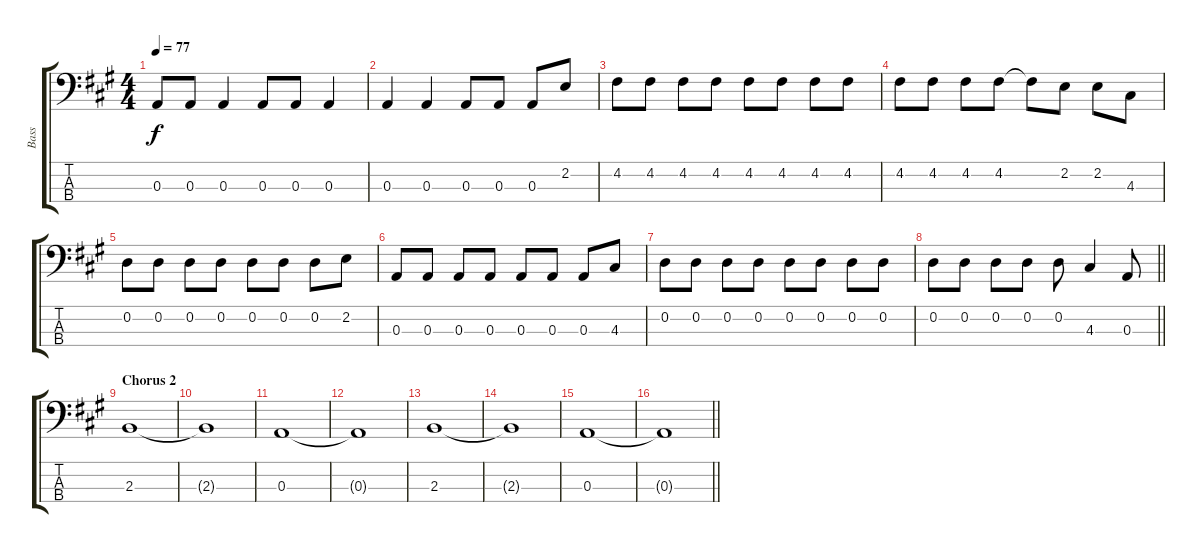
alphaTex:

\track ("Bass" "Bass") {instrument electricbassfinger}
\staff {score tabs}
\tuning (G2 D2 A1 E1) {hide}
\ts (4 4)
\tempo 77
\clef f4
\ks a
0.3.8{dy f} 0.3.8 0.3.4 0.3.8 0.3.8 0.3.4 |
0.3.4 0.3.4 0.3.8 0.3.8 0.3.8 2.2.8 |
4.2.8 4.2.8 4.2.8 4.2.8 4.2.8 4.2.8 4.2.8 4.2.8 |
4.2.8 4.2.8 4.2.8 4.2.8 4.2{t}.8 2.2.8 2.2.8 4.3.8 |
0.2.8 0.2.8 0.2.8 0.2.8 0.2.8 0.2.8 0.2.8 2.2.8 |
0.3.8 0.3.8 0.3.8 0.3.8 0.3.8 0.3.8 0.3.8 4.3.8 |
0.2.8 0.2.8 0.2.8 0.2.8 0.2.8 0.2.8 0.2.8 0.2.8 |
\barLineRight lightlight
0.2.8 0.2.8 0.2.8 0.2.8 0.2.8 4.3.4 0.3.8 |
\section ("" "Chorus 2")
2.3.1 |
2.3{t}.1 |
0.3.1 |
0.3{t}.1 |
2.3.1 |
2.3{t}.1 |
0.3.1 |
\barLineRight lightlight
0.3{t}.1
